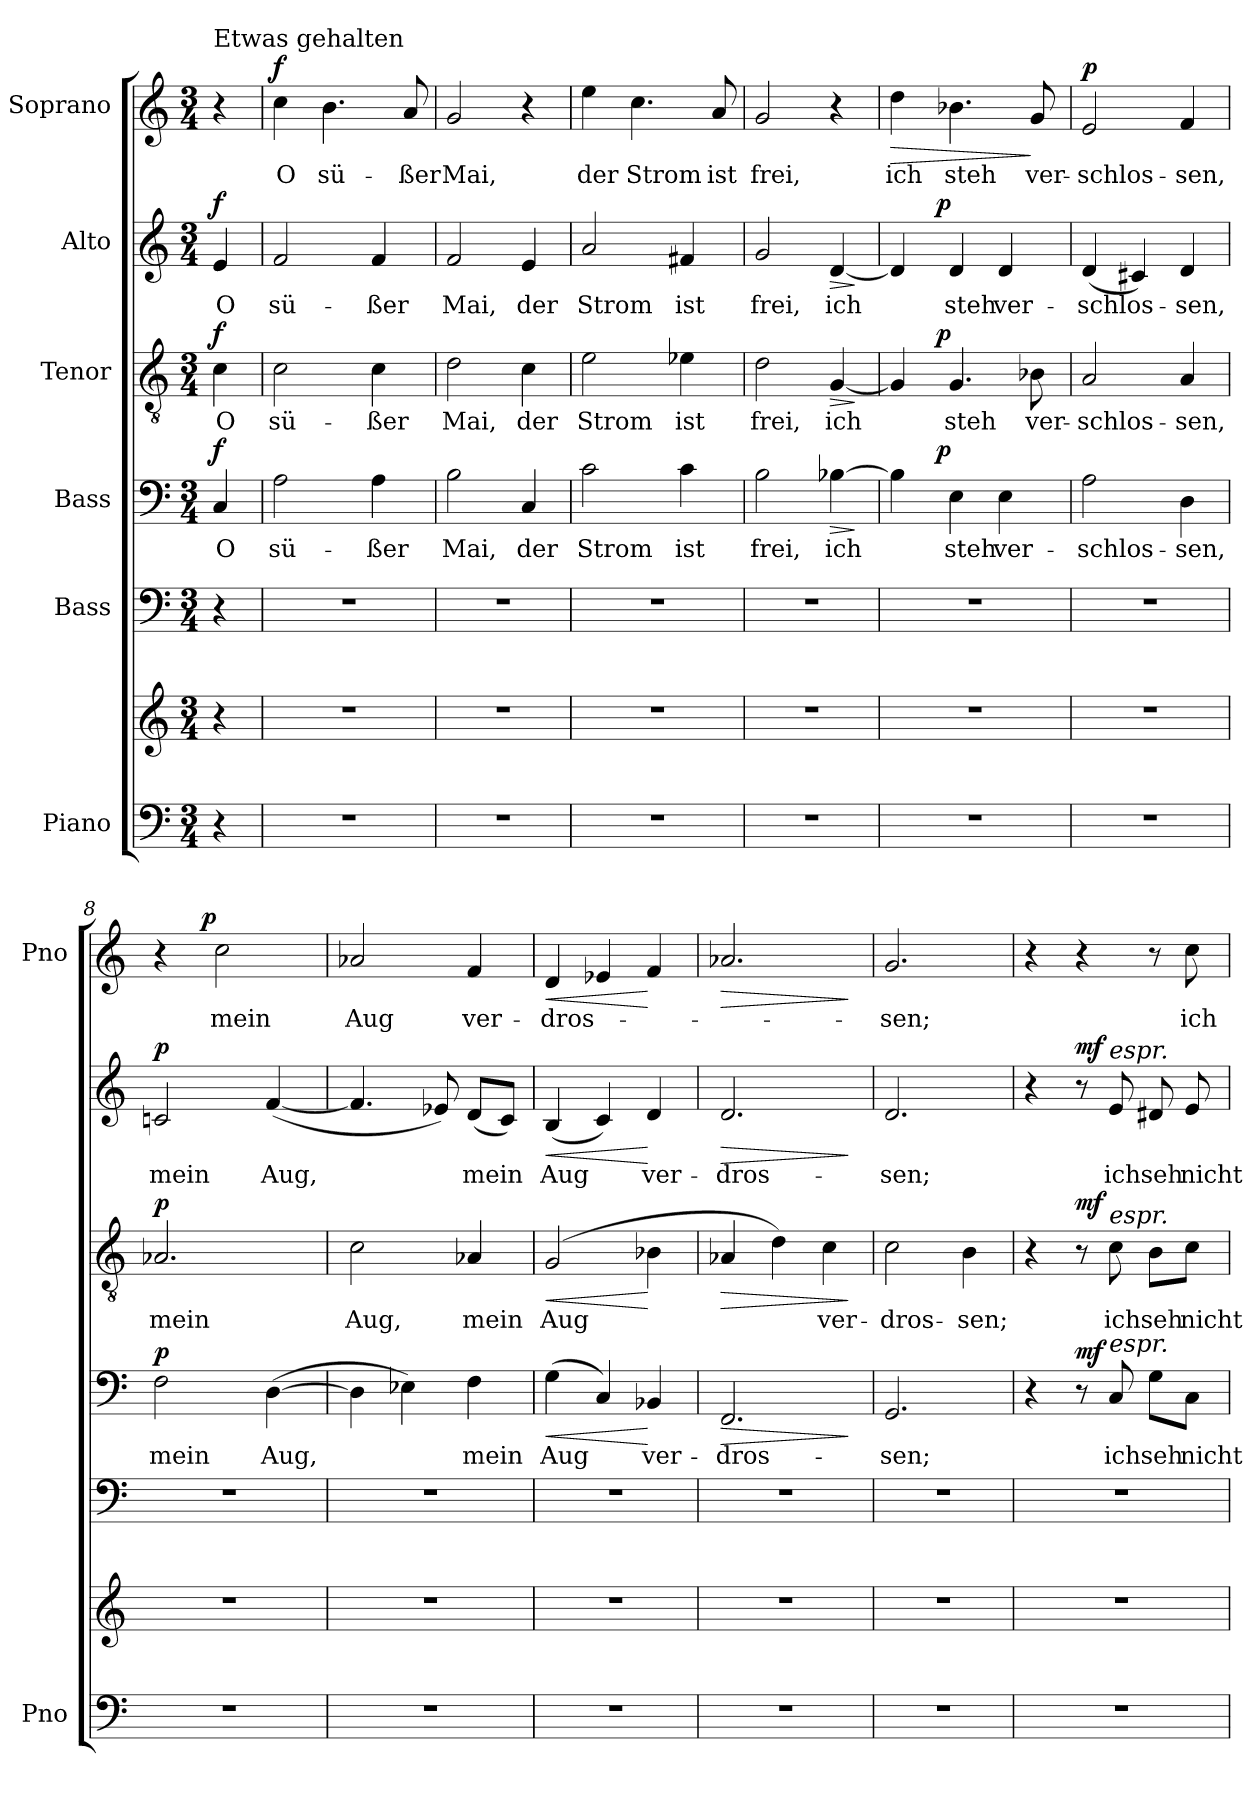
**kern	**kern	**kern	**kern	**text	**dynam	**kern	**text	**dynam	**kern	**text	**dynam	**kern	**text	**dynam
*part6	*part6	*part5	*part4	*part4	*part4	*part3	*part3	*part3	*part2	*part2	*part2	*part1	*part1	*part1
*staff7	*staff6	*staff5	*staff4	*staff4	*staff4	*staff3	*staff3	*staff3	*staff2	*staff2	*staff2	*staff1	*staff1	*staff1
*I"Piano	*	*I"Bass	*I"Bass	*	*	*I"Tenor	*	*	*I"Alto	*	*	*I"Soprano	*	*
*I'Pno	*	*	*	*	*	*	*	*	*	*	*	*I'Pno	*	*
*clefF4	*clefG2	*clefF4	*clefF4	*	*	*clefGv2	*	*	*clefG2	*	*	*clefG2	*	*
*k[]	*k[]	*k[]	*k[]	*	*	*k[]	*	*	*k[]	*	*	*k[]	*	*
*C:	*C:	*C:	*C:	*	*	*C:	*	*	*C:	*	*	*C:	*	*
*M3/4	*M3/4	*M3/4	*M3/4	*	*	*M3/4	*	*	*M3/4	*	*	*M3/4	*	*
=1	=1	=1	=1	=1	=1	=1	=1	=1	=1	=1	=1	=1	=1	=1
!	!	!	!	!	!	!	!	!	!	!	!	!LO:TX:a:t=Etwas gehalten	!	!
!	!	!	!	!	!LO:DY:a	!	!	!LO:DY:a	!	!	!LO:DY:a	!	!	!
4r	4r	4r	4C/	O	f	4c\	O	f	4e/	O	f	4r	.	.
=2	=2	=2	=2	=2	=2	=2	=2	=2	=2	=2	=2	=2	=2	=2
!	!	!	!	!	!	!	!	!	!	!	!	!	!	!LO:DY:a
2.r	2.r	2.r	2A\	sü-	.	2c\	sü-	.	2f/	sü-	.	4cc\	O	f
.	.	.	.	.	.	.	.	.	.	.	.	4.b\	sü-	.
.	.	.	4A\	-ßer	.	4c\	-ßer	.	4f/	-ßer	.	.	.	.
.	.	.	.	.	.	.	.	.	.	.	.	8a/	-ßer	.
=3	=3	=3	=3	=3	=3	=3	=3	=3	=3	=3	=3	=3	=3	=3
2.r	2.r	2.r	2B\	Mai,	.	2d\	Mai,	.	2f/	Mai,	.	2g/	Mai,	.
.	.	.	4C/	der	.	4c\	der	.	4e/	der	.	4r	.	.
=4	=4	=4	=4	=4	=4	=4	=4	=4	=4	=4	=4	=4	=4	=4
2.r	2.r	2.r	2c\	Strom	.	2e\	Strom	.	2a/	Strom	.	4ee\	der	.
.	.	.	.	.	.	.	.	.	.	.	.	4.cc\	Strom	.
.	.	.	4c\	ist	.	4e-X\	ist	.	4f#X/	ist	.	.	.	.
.	.	.	.	.	.	.	.	.	.	.	.	8a/	ist	.
=5	=5	=5	=5	=5	=5	=5	=5	=5	=5	=5	=5	=5	=5	=5
2.r	2.r	2.r	2B\	frei,	.	2d\	frei,	.	2g/	frei,	.	2g/	frei,	.
!	!	!	!	!	!LO:HP:b	!	!	!LO:HP:b	!	!	!LO:HP:b	!	!	!
.	.	.	[4B-X\	ich	>	[4G/	ich	>	[4d/	ich	>	4r	.	.
.	.	.	.	.	]	.	.	]	.	.	]	.	.	.
=6	=6	=6	=6	=6	=6	=6	=6	=6	=6	=6	=6	=6	=6	=6
!	!	!	!	!	!	!	!	!	!	!	!	!	!	!LO:HP:b
*	*	*	*^	*	*	*^	*	*	*^	*	*	*	*	*
2.r	2.r	2.r	4B-\]	8..ryy	.	.	4G/]	8..ryy	.	.	4d/]	8..ryy	.	.	4dd\	ich	>
!	!	!	!	!	!	!LO:DY:a	!	!	!	!LO:DY:a	!	!	!	!LO:DY:a	!	!	!
.	.	.	.	2ryy	.	p	.	2ryy	.	p	.	2ryy	.	p	.	.	.
.	.	.	4E\	.	steh	.	4.G/	.	steh	.	4d/	.	steh	.	4.b-X\	steh	.
.	.	.	4E\	.	ver-	.	.	.	.	.	4d/	.	ver-	.	.	.	.
.	.	.	.	.	.	.	8B-X\	.	ver-	.	.	.	.	.	8g/	ver-	]
.	.	.	.	32ryy	.	.	.	32ryy	.	.	.	32ryy	.	.	.	.	.
=7	=7	=7	=7	=7	=7	=7	=7	=7	=7	=7	=7	=7	=7	=7	=7	=7	=7
!	!	!	!	!	!	!	!	!	!	!	!	!	!	!	!	!	!LO:DY:a
*	*	*	*v	*v	*	*	*	*	*	*	*v	*v	*	*	*	*	*
*	*	*	*	*	*	*v	*v	*	*	*	*	*	*	*	*
2.r	2.r	2.r	2A\	-­schlos-	.	2A/	-­schlos-	.	(4d/	-­schlos-	.	2e/	-­schlos-	p
.	.	.	.	.	.	.	.	.	4c#X/)	.	.	.	.	.
.	.	.	4D\	-sen,	.	4A/	-sen,	.	4d/	-sen,	.	4f/	-sen,	.
=8	=8	=8	=8	=8	=8	=8	=8	=8	=8	=8	=8	=8	=8	=8
!	!	!	!	!	!LO:DY:a	!	!	!LO:DY:a	!	!	!LO:DY:a	!	!	!
*	*	*	*	*	*	*	*	*	*	*	*	*^	*	*
2.r	2.r	2.r	2F\	mein	p	2.A-X/	mein	p	2cn/	mein	p	4r	8..ryy	.	.
!	!	!	!	!	!	!	!	!	!	!	!	!	!	!	!LO:DY:a
.	.	.	.	.	.	.	.	.	.	.	.	.	2ryy	.	p
.	.	.	.	.	.	.	.	.	.	.	.	2cc\	.	mein	.
.	.	.	([4D\	Aug,	.	.	.	.	([4f/	Aug,	.	.	.	.	.
.	.	.	.	.	.	.	.	.	.	.	.	.	32ryy	.	.
*	*	*	*	*	*	*	*	*	*	*	*	*v	*v	*	*
=9	=9	=9	=9	=9	=9	=9	=9	=9	=9	=9	=9	=9	=9	=9
2.r	2.r	2.r	4D\]	.	.	2c\	Aug,	.	4.f/]	.	.	2a-X/	Aug	.
.	.	.	4E-X\)	.	.	.	.	.	.	.	.	.	.	.
.	.	.	.	.	.	.	.	.	8e-X/)	.	.	.	.	.
.	.	.	4F\	mein	.	4A-X/	mein	.	(8d/L	mein	.	4f/	ver-	.
.	.	.	.	.	.	.	.	.	8c/J)	.	.	.	.	.
!!LO:LB:g=z
=10	=10	=10	=10	=10	=10	=10	=10	=10	=10	=10	=10	=10	=10	=10
!	!	!	!	!	!LO:HP:b	!	!	!LO:HP:b	!	!	!LO:HP:b	!	!	!LO:HP:b
2.r	2.r	2.r	(4G\	Aug	<	(2G/	Aug	<	(4B/	Aug	<	4d/	-dros-	<
.	.	.	4C/)	.	.	.	.	.	4c/)	.	.	4e-X/	.	.
.	.	.	4BB-X/	ver-	[	4B-X\	.	[	4d/	ver-	[	4f/	.	[
=11	=11	=11	=11	=11	=11	=11	=11	=11	=11	=11	=11	=11	=11	=11
!	!	!	!	!	!LO:HP:b	!	!	!LO:HP:b	!	!	!LO:HP:b	!	!	!LO:HP:b
2.r	2.r	2.r	2.FF/	-dros-	>	4A-X/	.	>	2.d/	-dros-	>	2.a-X/	.	>
.	.	.	.	.	.	4d\)	.	.	.	.	.	.	.	.
.	.	.	.	.	.	4c\	ver-	.	.	.	.	.	.	.
.	.	.	.	.	]	.	.	]	.	.	]	.	.	]
=12	=12	=12	=12	=12	=12	=12	=12	=12	=12	=12	=12	=12	=12	=12
2.r	2.r	2.r	2.GG/	-sen;	.	2c\	-dros-	.	2.d/	-sen;	.	2.g/	-sen;	.
.	.	.	.	.	.	4B\	-sen;	.	.	.	.	.	.	.
=13	=13	=13	=13	=13	=13	=13	=13	=13	=13	=13	=13	=13	=13	=13
2.r	2.r	2.r	4r	.	.	4r	.	.	4r	.	.	4r	.	.
!	!	!	!	!	!LO:DY:a	!	!	!LO:DY:a	!	!	!LO:DY:a	!	!	!
.	.	.	8r	.	mf	8r	.	mf	8r	.	mf	4r	.	.
!	!	!	!	!	!	!	!	!	!LO:TX:a:i:t=espr.	!	!	!	!	!
!	!	!	!	!	!	!LO:TX:a:i:t=espr.	!	!	!	!	!	!	!	!
!	!	!	!LO:TX:a:i:t=espr.	!	!	!	!	!	!	!	!	!	!	!
.	.	.	8C/	ich	.	8c\	ich	.	8e/	ich	.	.	.	.
.	.	.	8G\L	seh	.	8B\L	seh	.	8d#X/	seh	.	8r	.	.
.	.	.	8C\J	nicht	.	8c\J	nicht	.	8e/	nicht	.	8cc\	ich	.
=	=	=	=	=	=	=	=	=	=	=	=	=	=	=
*-	*-	*-	*-	*-	*-	*-	*-	*-	*-	*-	*-	*-	*-	*-
